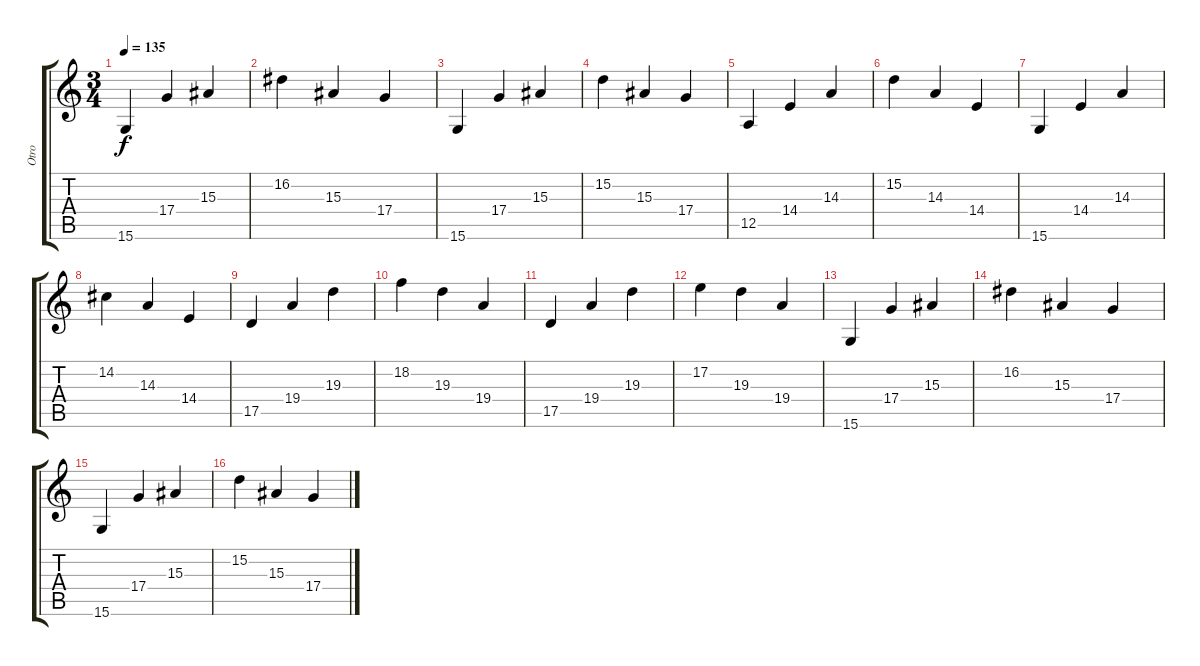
\track ("Otro" "Otro") {instrument harpsichord}
\staff {score tabs}
\tuning (E4 B3 G3 D3 A2 E2) {hide}
\ts (3 4)
\tempo 135
\clef g2
\ks c
15.6.4{dy f} 17.4.4 15.3.4 |
16.2.4 15.3.4 17.4.4 |
15.6.4 17.4.4 15.3.4 |
15.2.4 15.3.4 17.4.4 |
12.5.4 14.4.4 14.3.4 |
15.2.4 14.3.4 14.4.4 |
15.6.4 14.4.4 14.3.4 |
14.2.4 14.3.4 14.4.4 |
17.5.4 19.4.4 19.3.4 |
18.2.4 19.3.4 19.4.4 |
17.5.4 19.4.4 19.3.4 |
17.2.4 19.3.4 19.4.4 |
15.6.4 17.4.4 15.3.4 |
16.2.4 15.3.4 17.4.4 |
15.6.4 17.4.4 15.3.4 |
15.2.4 15.3.4 17.4.4
